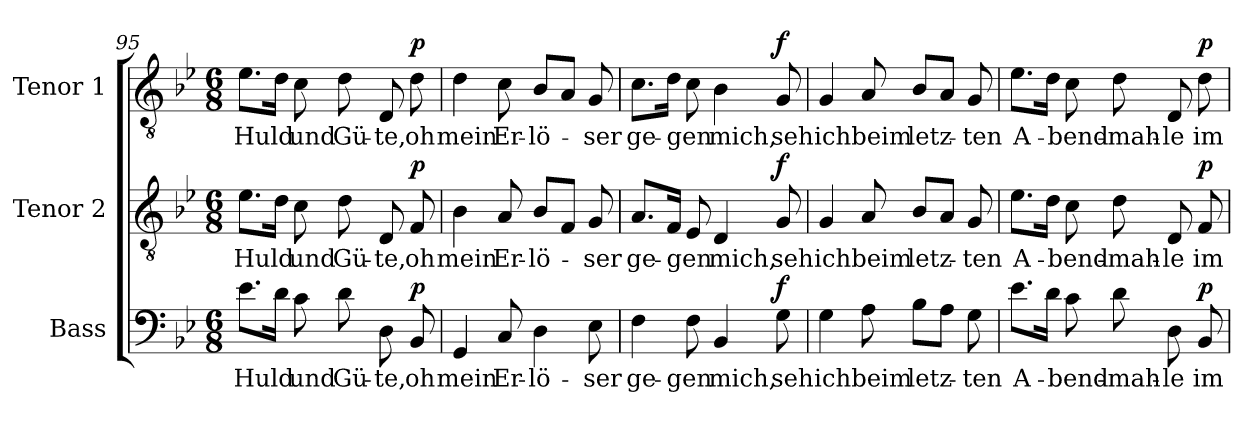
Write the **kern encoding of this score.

**kern	**text	**dynam	**kern	**text	**dynam	**kern	**text	**dynam
*part3	*part3	*part3	*part2	*part2	*part2	*part1	*part1	*part1
*staff3	*staff3	*staff3	*staff2	*staff2	*staff2	*staff1	*staff1	*staff1
*I"Bass	*	*	*I"Tenor 2	*	*	*I"Tenor 1	*	*
*clefF4	*	*	*clefGv2	*	*	*clefGv2	*	*
*k[b-e-]	*	*	*k[b-e-]	*	*	*k[b-e-]	*	*
*B-:	*	*	*B-:	*	*	*B-:	*	*
*M6/8	*	*	*M6/8	*	*	*M6/8	*	*
=95	=95	=95	=95	=95	=95	=95	=95	=95
!	!LO:LY:b	!	!	!LO:LY:b	!	!	!LO:LY:b	!
8.e-\L	Huld	.	8.e-\L	Huld	.	8.e-\L	Huld	.
16d\Jk	.	.	16d\Jk	.	.	16d\Jk	.	.
!	!LO:LY:b	!	!	!LO:LY:b	!	!	!LO:LY:b	!
8c\	und	.	8c\	und	.	8c\	und	.
!	!LO:LY:b	!	!	!LO:LY:b	!	!	!LO:LY:b	!
8d\	Gü-	.	8d\	Gü-	.	8d\	Gü-	.
!	!LO:LY:b	!	!	!LO:LY:b	!	!	!LO:LY:b	!
8D\	-te,	.	8D/	-te,	.	8D/	-te,	.
!	!LO:LY:b	!LO:DY:a	!	!LO:LY:b	!LO:DY:a	!	!LO:LY:b	!LO:DY:a
8BB-/	oh	p	8F/	oh	p	8d\	oh	p
=96	=96	=96	=96	=96	=96	=96	=96	=96
!	!LO:LY:b	!	!	!LO:LY:b	!	!	!LO:LY:b	!
4GG/	mein	.	4B-\	mein	.	4d\	mein	.
!	!LO:LY:b	!	!	!LO:LY:b	!	!	!LO:LY:b	!
8C/	Er-	.	8A/	Er-	.	8c\	Er-	.
!	!LO:LY:b	!	!	!LO:LY:b	!	!	!LO:LY:b	!
4D\	-lö-	.	8B-/L	-lö-	.	8B-/L	-lö-	.
.	.	.	8F/J	.	.	8A/J	.	.
!	!LO:LY:b	!	!	!LO:LY:b	!	!	!LO:LY:b	!
8E-\	-ser	.	8G/	-ser	.	8G/	-ser	.
=97	=97	=97	=97	=97	=97	=97	=97	=97
!	!LO:LY:b	!	!	!LO:LY:b	!	!	!LO:LY:b	!
4F\	ge-	.	8.A/L	ge-	.	8.c\L	ge-	.
.	.	.	16F/Jk	.	.	16d\Jk	.	.
!	!LO:LY:b	!	!	!LO:LY:b	!	!	!LO:LY:b	!
8F\	-gen	.	8E-/	-gen	.	8c\	-gen	.
!	!LO:LY:b	!	!	!LO:LY:b	!	!	!LO:LY:b	!
4BB-/	mich,	.	4D/	mich,	.	4B-\	mich,	.
!	!LO:LY:b	!LO:DY:a	!	!LO:LY:b	!LO:DY:a	!	!LO:LY:b	!LO:DY:a
8G\	seh	f	8G/	seh	f	8G/	seh	f
!!LO:LB:g=z
=98	=98	=98	=98	=98	=98	=98	=98	=98
!	!LO:LY:b	!	!	!LO:LY:b	!	!	!LO:LY:b	!
4G\	ich	.	4G/	ich	.	4G/	ich	.
!	!LO:LY:b	!	!	!LO:LY:b	!	!	!LO:LY:b	!
8A\	beim	.	8A/	beim	.	8A/	beim	.
!	!LO:LY:b	!	!	!LO:LY:b	!	!	!LO:LY:b	!
8B-\L	letz-	.	8B-/L	letz-	.	8B-/L	letz-	.
8A\J	.	.	8A/J	.	.	8A/J	.	.
!	!LO:LY:b	!	!	!LO:LY:b	!	!	!LO:LY:b	!
8G\	-ten	.	8G/	-ten	.	8G/	-ten	.
=99	=99	=99	=99	=99	=99	=99	=99	=99
!	!LO:LY:b	!	!	!LO:LY:b	!	!	!LO:LY:b	!
8.e-\L	A-	.	8.e-\L	A-	.	8.e-\L	A-	.
16d\Jk	.	.	16d\Jk	.	.	16d\Jk	.	.
!	!LO:LY:b	!	!	!LO:LY:b	!	!	!LO:LY:b	!
8c\	-bend-	.	8c\	-bend-	.	8c\	-bend-	.
!	!LO:LY:b	!	!	!LO:LY:b	!	!	!LO:LY:b	!
8d\	-mah-	.	8d\	-mah-	.	8d\	-mah-	.
!	!LO:LY:b	!	!	!LO:LY:b	!	!	!LO:LY:b	!
8D\	-le	.	8D/	-le	.	8D/	-le	.
!	!LO:LY:b	!LO:DY:a	!	!LO:LY:b	!LO:DY:a	!	!LO:LY:b	!LO:DY:a
8BB-/	im	p	8F/	im	p	8d\	im	p
=	=	=	=	=	=	=	=	=
*-	*-	*-	*-	*-	*-	*-	*-	*-
